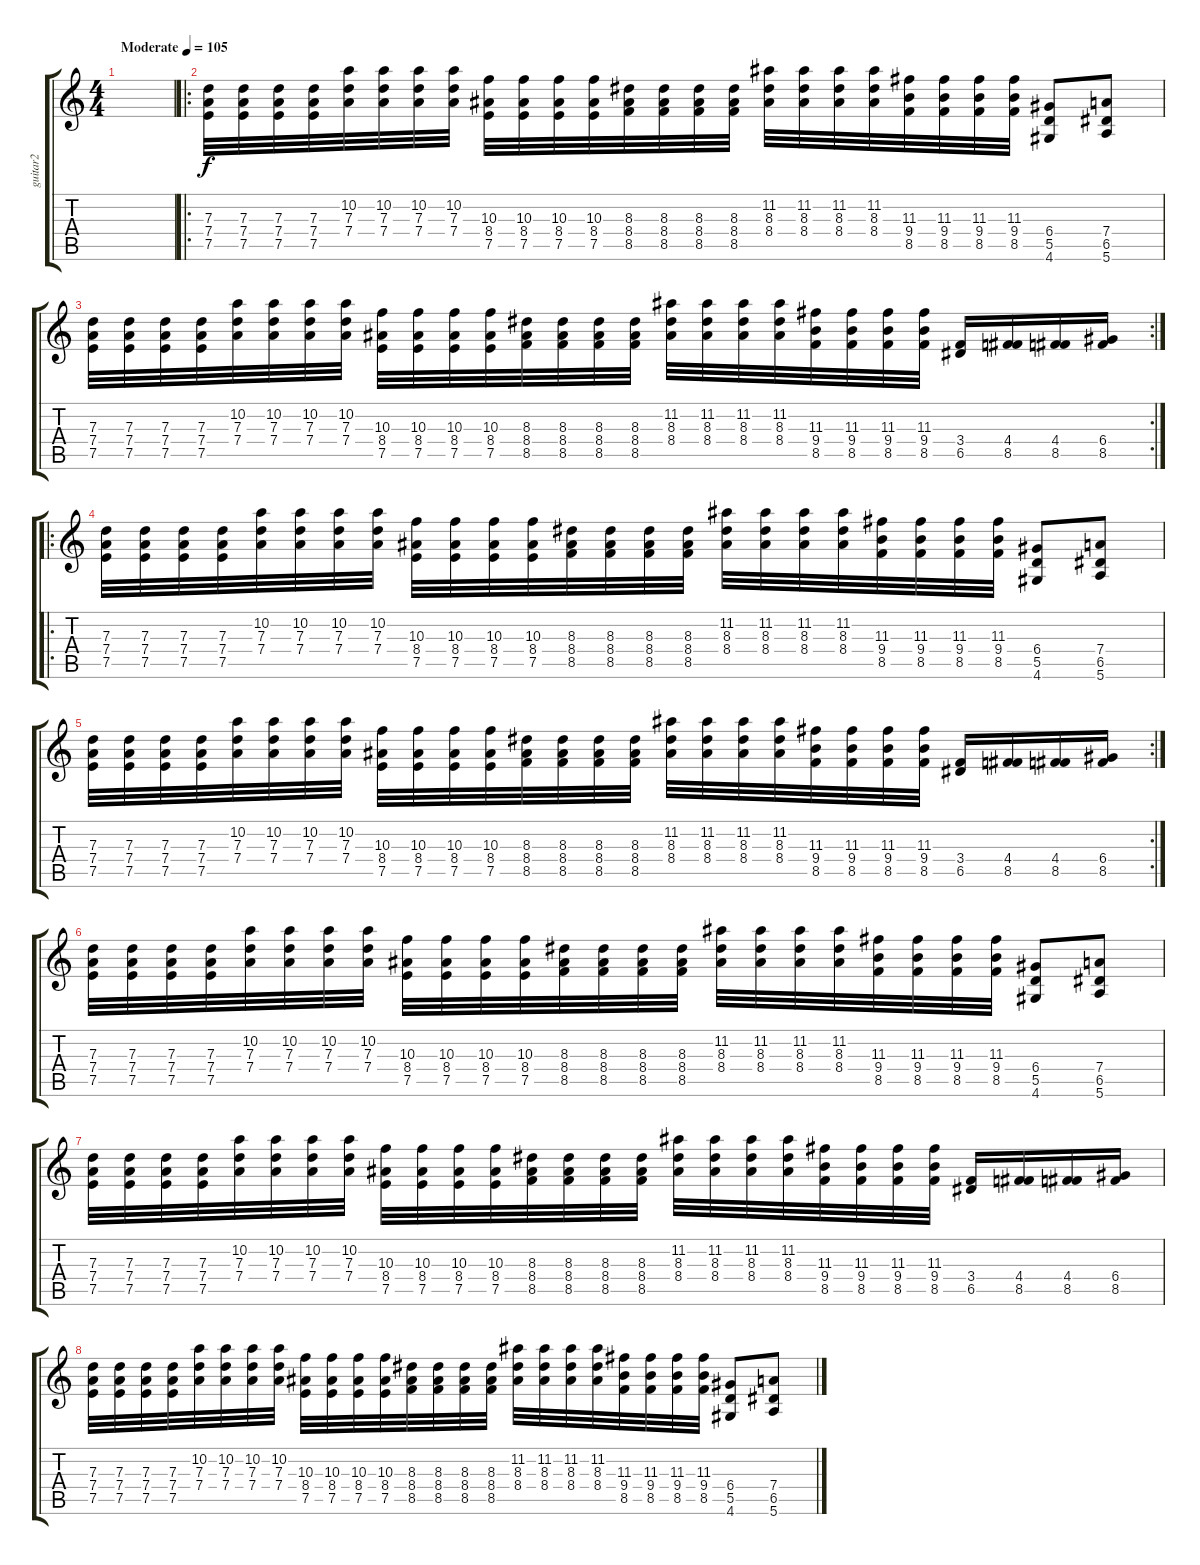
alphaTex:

\track ("guitar2" "guitar2") {instrument overdrivenguitar}
\staff {score tabs}
\tuning (E4 B3 G3 D3 A2 E2) {hide}
\ts (4 4)
\tempo (105 "Moderate")
\clef g2
\ks c
|
\ro
(7.3 7.4 7.5).32 (7.3 7.4 7.5).32 (7.3 7.4 7.5).32 (7.3 7.4 7.5).32 (10.2 7.3 7.4).32 (10.2 7.3 7.4).32 (10.2 7.3 7.4).32 (10.2 7.3 7.4).32 (10.3 8.4 7.5).32 (10.3 8.4 7.5).32 (10.3 8.4 7.5).32 (10.3 8.4 7.5).32 (8.3 8.4 8.5).32 (8.3 8.4 8.5).32 (8.3 8.4 8.5).32 (8.3 8.4 8.5).32 (11.2 8.3 8.4).32 (11.2 8.3 8.4).32 (11.2 8.3 8.4).32 (11.2 8.3 8.4).32 (11.3 9.4 8.5).32 (11.3 9.4 8.5).32 (11.3 9.4 8.5).32 (11.3 9.4 8.5).32 (6.4 5.5 4.6).8 (7.4 6.5 5.6).8 |
\rc 2
(7.3 7.4 7.5).32 (7.3 7.4 7.5).32 (7.3 7.4 7.5).32 (7.3 7.4 7.5).32 (10.2 7.3 7.4).32 (10.2 7.3 7.4).32 (10.2 7.3 7.4).32 (10.2 7.3 7.4).32 (10.3 8.4 7.5).32 (10.3 8.4 7.5).32 (10.3 8.4 7.5).32 (10.3 8.4 7.5).32 (8.3 8.4 8.5).32 (8.3 8.4 8.5).32 (8.3 8.4 8.5).32 (8.3 8.4 8.5).32 (11.2 8.3 8.4).32 (11.2 8.3 8.4).32 (11.2 8.3 8.4).32 (11.2 8.3 8.4).32 (11.3 9.4 8.5).32 (11.3 9.4 8.5).32 (11.3 9.4 8.5).32 (11.3 9.4 8.5).32 (3.4 6.5).16 (4.4 8.5).16 (4.4 8.5).16 (6.4 8.5).16 |
\ro
(7.3 7.4 7.5).32 (7.3 7.4 7.5).32 (7.3 7.4 7.5).32 (7.3 7.4 7.5).32 (10.2 7.3 7.4).32 (10.2 7.3 7.4).32 (10.2 7.3 7.4).32 (10.2 7.3 7.4).32 (10.3 8.4 7.5).32 (10.3 8.4 7.5).32 (10.3 8.4 7.5).32 (10.3 8.4 7.5).32 (8.3 8.4 8.5).32 (8.3 8.4 8.5).32 (8.3 8.4 8.5).32 (8.3 8.4 8.5).32 (11.2 8.3 8.4).32 (11.2 8.3 8.4).32 (11.2 8.3 8.4).32 (11.2 8.3 8.4).32 (11.3 9.4 8.5).32 (11.3 9.4 8.5).32 (11.3 9.4 8.5).32 (11.3 9.4 8.5).32 (6.4 5.5 4.6).8 (7.4 6.5 5.6).8 |
\rc 2
(7.3 7.4 7.5).32 (7.3 7.4 7.5).32 (7.3 7.4 7.5).32 (7.3 7.4 7.5).32 (10.2 7.3 7.4).32 (10.2 7.3 7.4).32 (10.2 7.3 7.4).32 (10.2 7.3 7.4).32 (10.3 8.4 7.5).32 (10.3 8.4 7.5).32 (10.3 8.4 7.5).32 (10.3 8.4 7.5).32 (8.3 8.4 8.5).32 (8.3 8.4 8.5).32 (8.3 8.4 8.5).32 (8.3 8.4 8.5).32 (11.2 8.3 8.4).32 (11.2 8.3 8.4).32 (11.2 8.3 8.4).32 (11.2 8.3 8.4).32 (11.3 9.4 8.5).32 (11.3 9.4 8.5).32 (11.3 9.4 8.5).32 (11.3 9.4 8.5).32 (3.4 6.5).16 (4.4 8.5).16 (4.4 8.5).16 (6.4 8.5).16 |
(7.3 7.4 7.5).32 (7.3 7.4 7.5).32 (7.3 7.4 7.5).32 (7.3 7.4 7.5).32 (10.2 7.3 7.4).32 (10.2 7.3 7.4).32 (10.2 7.3 7.4).32 (10.2 7.3 7.4).32 (10.3 8.4 7.5).32 (10.3 8.4 7.5).32 (10.3 8.4 7.5).32 (10.3 8.4 7.5).32 (8.3 8.4 8.5).32 (8.3 8.4 8.5).32 (8.3 8.4 8.5).32 (8.3 8.4 8.5).32 (11.2 8.3 8.4).32 (11.2 8.3 8.4).32 (11.2 8.3 8.4).32 (11.2 8.3 8.4).32 (11.3 9.4 8.5).32 (11.3 9.4 8.5).32 (11.3 9.4 8.5).32 (11.3 9.4 8.5).32 (6.4 5.5 4.6).8 (7.4 6.5 5.6).8 |
(7.3 7.4 7.5).32 (7.3 7.4 7.5).32 (7.3 7.4 7.5).32 (7.3 7.4 7.5).32 (10.2 7.3 7.4).32 (10.2 7.3 7.4).32 (10.2 7.3 7.4).32 (10.2 7.3 7.4).32 (10.3 8.4 7.5).32 (10.3 8.4 7.5).32 (10.3 8.4 7.5).32 (10.3 8.4 7.5).32 (8.3 8.4 8.5).32 (8.3 8.4 8.5).32 (8.3 8.4 8.5).32 (8.3 8.4 8.5).32 (11.2 8.3 8.4).32 (11.2 8.3 8.4).32 (11.2 8.3 8.4).32 (11.2 8.3 8.4).32 (11.3 9.4 8.5).32 (11.3 9.4 8.5).32 (11.3 9.4 8.5).32 (11.3 9.4 8.5).32 (3.4 6.5).16 (4.4 8.5).16 (4.4 8.5).16 (6.4 8.5).16 |
(7.3 7.4 7.5).32 (7.3 7.4 7.5).32 (7.3 7.4 7.5).32 (7.3 7.4 7.5).32 (10.2 7.3 7.4).32 (10.2 7.3 7.4).32 (10.2 7.3 7.4).32 (10.2 7.3 7.4).32 (10.3 8.4 7.5).32 (10.3 8.4 7.5).32 (10.3 8.4 7.5).32 (10.3 8.4 7.5).32 (8.3 8.4 8.5).32 (8.3 8.4 8.5).32 (8.3 8.4 8.5).32 (8.3 8.4 8.5).32 (11.2 8.3 8.4).32 (11.2 8.3 8.4).32 (11.2 8.3 8.4).32 (11.2 8.3 8.4).32 (11.3 9.4 8.5).32 (11.3 9.4 8.5).32 (11.3 9.4 8.5).32 (11.3 9.4 8.5).32 (6.4 5.5 4.6).8 (7.4 6.5 5.6).8
